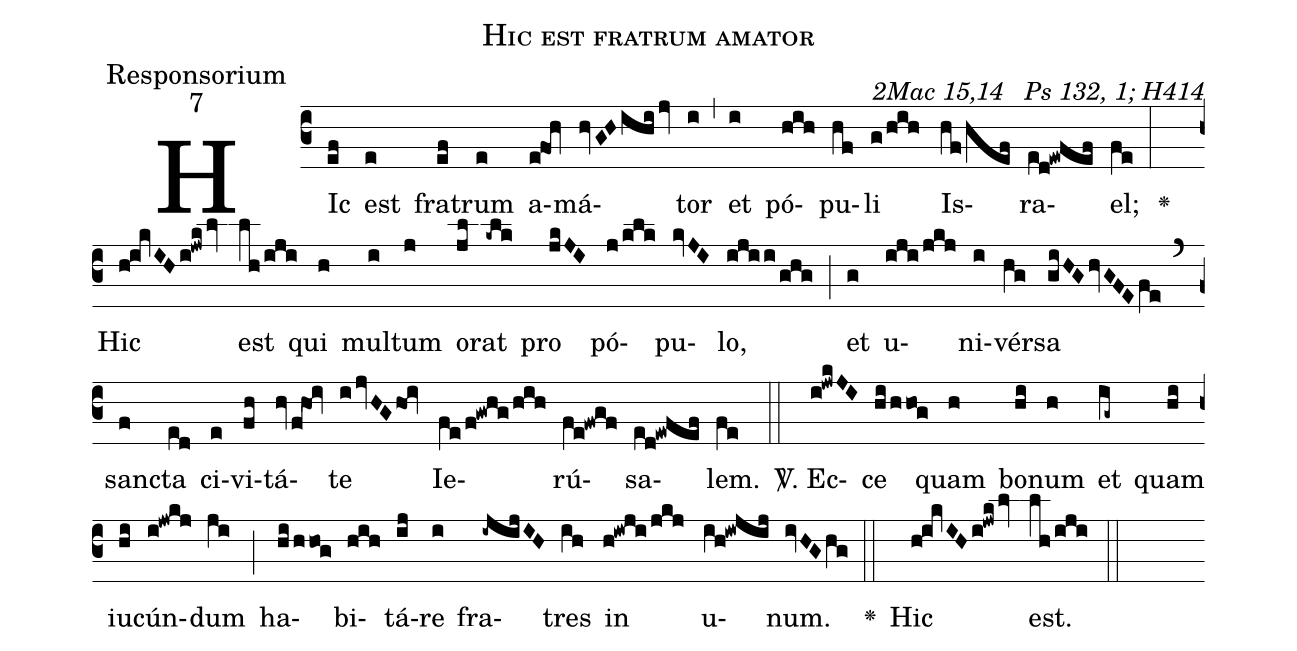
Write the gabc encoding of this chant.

name:Hic est fratrum amator;
office-part:Responsorium;
mode:7;
commentary:2Mac 15,14 ꝟ Ps 132, 1; H414;
%%
(c3)HIc(ef) est(e) fra(ef)trum(e) a(e!foh)má(hvGHihijv)tor(i) (,) et(i) pó(hih)pu(hf)li(g/hih) Is(hf/hef)ra(ed!ewfef)el;(fe) (:)
<v>\greheightstar</v>()
Hic(h!iqkIHi!jwklv) est(lh/iji) qui(h) mul(i)tum(j) o(jl)rat(-klk) pro(jkJI) pó(j/klk)pu(kvJI)lo,(ijii/ghg) (;)
et(g) u(iji/jkj)ni(i)vér(hg)sa(giHGhvGFEfe) (`) san(f)cta(ed) ci(e)vi(fh)tá(hvf@hoi)te(ijvHGhoi) Ie(fe/f!gwhg/hih)rú(fe!fwgf)sa(ed!ewfef)lem.(fe) (::)

<sp>V/</sp>.
Ec(i!jwkJI)ce(hi/hhog) quam(h) bo(hi)num(h) et(ig~) quam(hi) iu(hi)cún(i!jwkj)dum(ji) (;) ha(hi/hhog)bi(hih)tá(ij)re(i) fra(-ijijIH)tres(ih) in(h!iwji/jkj) u(ih!iwjij)num.(ivHGhg) (::)

<v>\greheightstar</v>() Hic(h!iqkIHi!jwklv) est.(lh/iji) (::)
